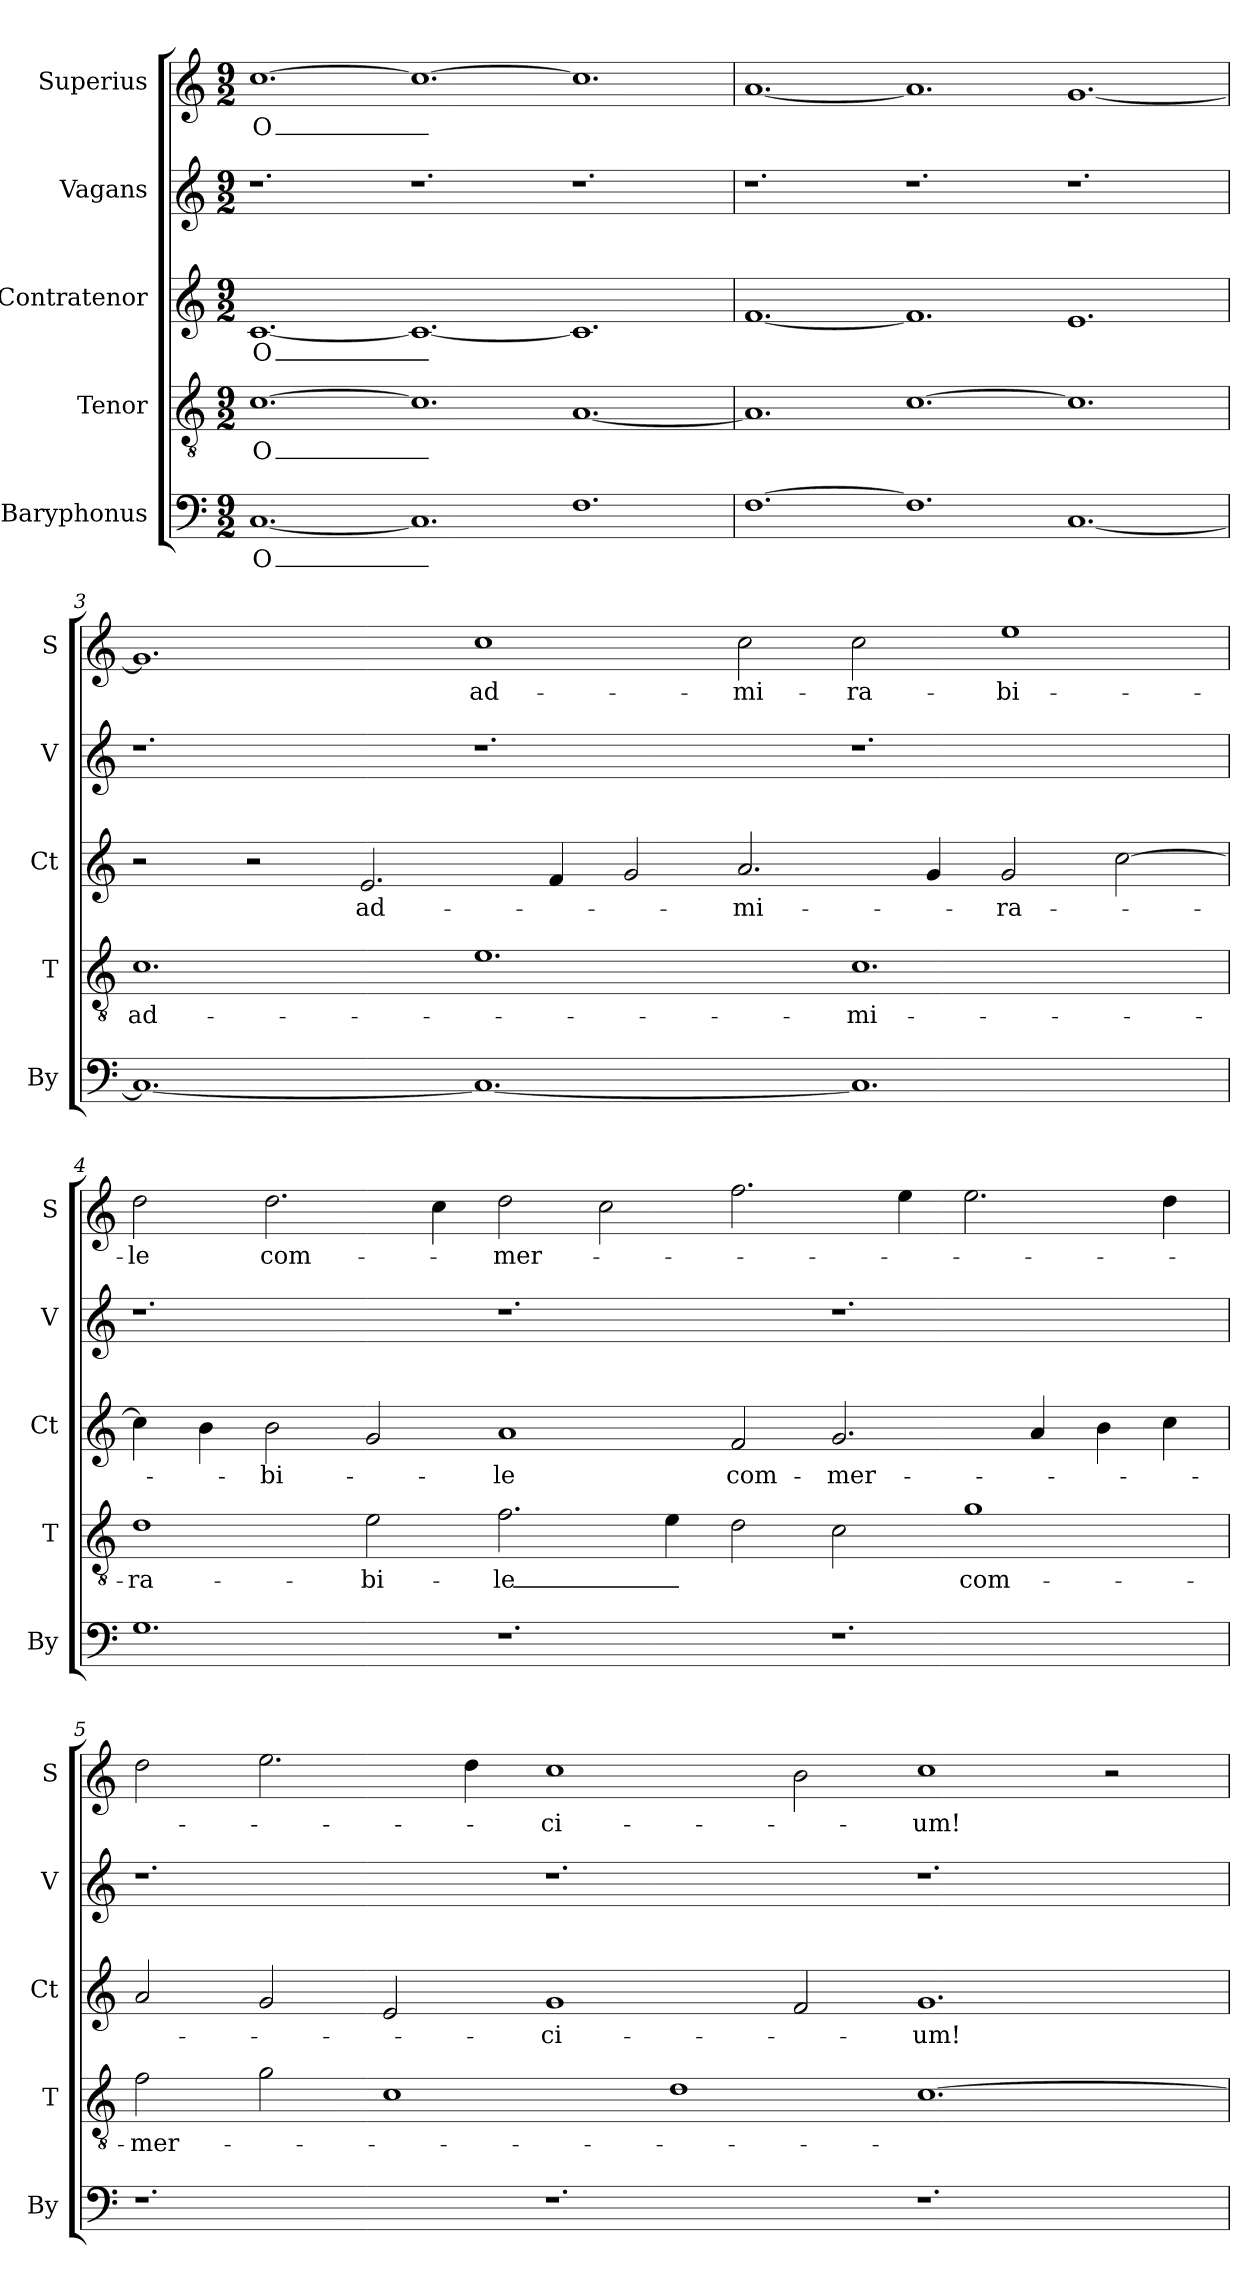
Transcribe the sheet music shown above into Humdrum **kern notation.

**kern	**text	**kern	**text	**kern	**text	**kern	**kern	**text
*part5	*part5	*part4	*part4	*part3	*part3	*part2	*part1	*part1
*staff5	*staff5	*staff4	*staff4	*staff3	*staff3	*staff2	*staff1	*staff1
*I"Baryphonus	*	*I"Tenor	*	*I"Contratenor	*	*I"Vagans	*I"Superius	*
*I'By	*	*I'T	*	*I'Ct	*	*I'V	*I'S	*
*clefF4	*	*clefGv2	*	*clefG2	*	*clefG2	*clefG2	*
*k[]	*	*k[]	*	*k[]	*	*k[]	*k[]	*
*M9/2	*	*M9/2	*	*M9/2	*	*M9/2	*M9/2	*
*MM228	*	*MM228	*	*MM228	*	*MM228	*MM228	*
=1	=1	=1	=1	=1	=1	=1	=1	=1
[1.C	O_	[1.c	O_	[1.c	O_	1.r	[1.cc	O_
1.C]	_	1.c]	_	1.c_	_	1.r	1.cc_	_
1.F	_	[1.A	_	1.c]	_	1.r	1.cc]	_
=2	=2	=2	=2	=2	=2	=2	=2	=2
[1.F	_	1.A]	_	[1.f	_	1.r	[1.a	_
1.F]	_	[1.c	_	1.f]	_	1.r	1.a]	_
[1.C	_	1.c]	_	1.e	_	1.r	[1.g	_
=3	=3	=3	=3	=3	=3	=3	=3	=3
1.C_	_	1.c	ad-	2r	.	1.r	1.g]	_
.	.	.	.	2r	.	.	.	.
.	.	.	.	2.e/	ad-	.	.	.
1.C_	_	1.e	.	.	.	1.r	1cc	ad-
.	.	.	.	4f/	.	.	.	.
.	.	.	.	2g/	.	.	.	.
.	.	.	.	2.a/	-mi-	.	2cc\	-mi-
1.C]	_	1.c	-mi-	.	.	1.r	2cc\	-ra-
.	.	.	.	4g/	.	.	.	.
.	.	.	.	2g/	-ra-	.	1ee	-bi-
.	.	.	.	[2cc\	.	.	.	.
=4	=4	=4	=4	=4	=4	=4	=4	=4
1.G	_	1d	-ra-	4cc\]	.	1.r	2dd\	-le
.	.	.	.	4b\	.	.	.	.
.	.	.	.	2b\	-bi-	.	2.dd\	com-
.	.	2e\	-bi-	2g/	.	.	.	.
.	.	.	.	.	.	.	4cc\	.
1.r	.	2.f\	-le_	1a	-le	1.r	2dd\	-mer-
.	.	.	.	.	.	.	2cc\	.
.	.	4e\	_	.	.	.	.	.
.	.	2d\	_	2f/	com-	.	2.ff\	.
1.r	.	2c\	_	2.g/	-mer-	1.r	.	.
.	.	.	.	.	.	.	4ee\	.
.	.	1g	com-	.	.	.	2.ee\	.
.	.	.	.	4a/	.	.	.	.
.	.	.	.	4b\	.	.	.	.
.	.	.	.	4cc\	.	.	4dd\	.
=5	=5	=5	=5	=5	=5	=5	=5	=5
1.r	.	2f\	-mer-	2a/	.	1.r	2dd\	.
.	.	2g\	.	2g/	.	.	2.ee\	.
.	.	1c	.	2e/	.	.	.	.
.	.	.	.	.	.	.	4dd\	.
1.r	.	.	.	1g	-ci-	1.r	1cc	-ci-
.	.	1d	.	.	.	.	.	.
.	.	.	.	2f/	.	.	2b\	.
1.r	.	[1.c	.	1.g	-um!	1.r	1cc	-um!
.	.	.	.	.	.	.	2r	.
=	=	=	=	=	=	=	=	=
*-	*-	*-	*-	*-	*-	*-	*-	*-
